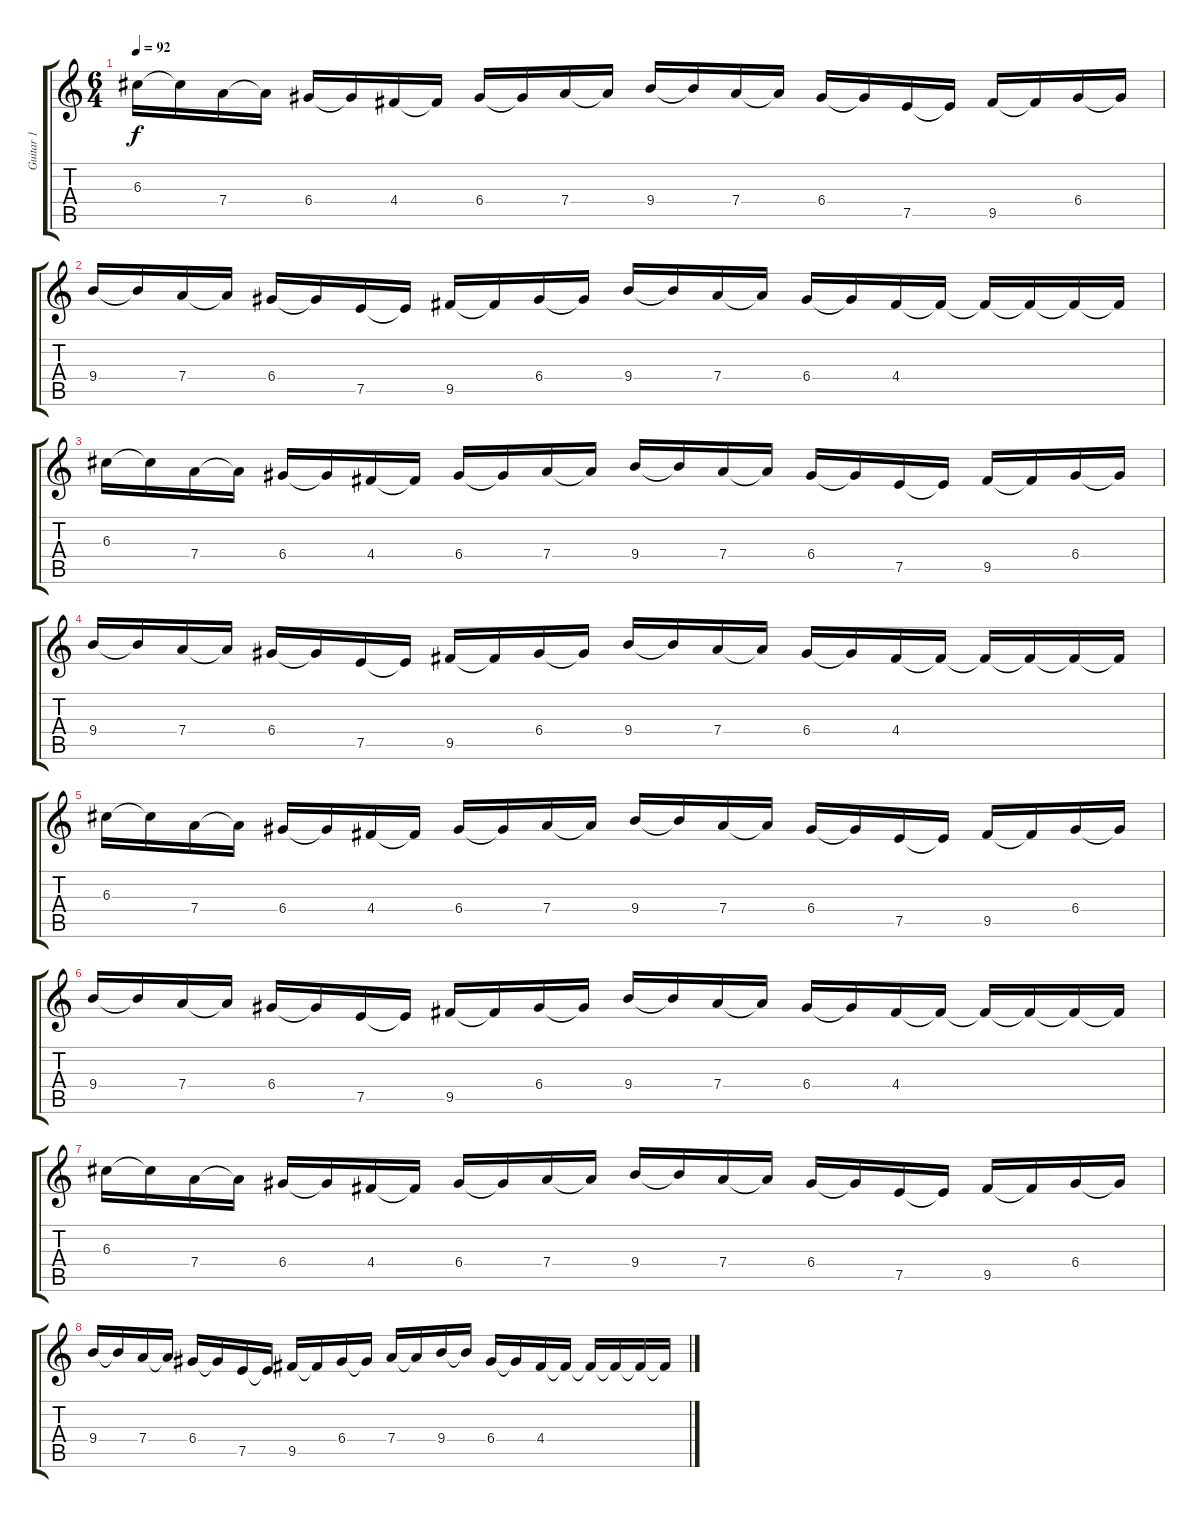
\track ("Guitar 1" "Guitar 1") {instrument distortionguitar}
\staff {score tabs}
\tuning (E4 B3 G3 D3 A2 E2) {hide}
\ts (6 4)
\tempo 92
\clef g2
\ks c
6.3.16{dy f instrument distortionguitar} 6.3{t}.16 7.4.16 7.4{t}.16 6.4.16 6.4{t}.16 4.4.16 4.4{t}.16 6.4.16 6.4{t}.16 7.4.16 7.4{t}.16 9.4.16 9.4{t}.16 7.4.16 7.4{t}.16 6.4.16 6.4{t}.16 7.5.16 7.5{t}.16 9.5.16 9.5{t}.16 6.4.16 6.4{t}.16 |
9.4.16 9.4{t}.16 7.4.16 7.4{t}.16 6.4.16 6.4{t}.16 7.5.16 7.5{t}.16 9.5.16 9.5{t}.16 6.4.16 6.4{t}.16 9.4.16 9.4{t}.16 7.4.16 7.4{t}.16 6.4.16 6.4{t}.16 4.4.16 4.4{t}.16 4.4{t}.16 4.4{t}.16 4.4{t}.16 4.4{t}.16 |
6.3.16 6.3{t}.16 7.4.16 7.4{t}.16 6.4.16 6.4{t}.16 4.4.16 4.4{t}.16 6.4.16 6.4{t}.16 7.4.16 7.4{t}.16 9.4.16 9.4{t}.16 7.4.16 7.4{t}.16 6.4.16 6.4{t}.16 7.5.16 7.5{t}.16 9.5.16 9.5{t}.16 6.4.16 6.4{t}.16 |
9.4.16 9.4{t}.16 7.4.16 7.4{t}.16 6.4.16 6.4{t}.16 7.5.16 7.5{t}.16 9.5.16 9.5{t}.16 6.4.16 6.4{t}.16 9.4.16 9.4{t}.16 7.4.16 7.4{t}.16 6.4.16 6.4{t}.16 4.4.16 4.4{t}.16 4.4{t}.16 4.4{t}.16 4.4{t}.16 4.4{t}.16 |
6.3.16 6.3{t}.16 7.4.16 7.4{t}.16 6.4.16 6.4{t}.16 4.4.16 4.4{t}.16 6.4.16 6.4{t}.16 7.4.16 7.4{t}.16 9.4.16 9.4{t}.16 7.4.16 7.4{t}.16 6.4.16 6.4{t}.16 7.5.16 7.5{t}.16 9.5.16 9.5{t}.16 6.4.16 6.4{t}.16 |
9.4.16 9.4{t}.16 7.4.16 7.4{t}.16 6.4.16 6.4{t}.16 7.5.16 7.5{t}.16 9.5.16 9.5{t}.16 6.4.16 6.4{t}.16 9.4.16 9.4{t}.16 7.4.16 7.4{t}.16 6.4.16 6.4{t}.16 4.4.16 4.4{t}.16 4.4{t}.16 4.4{t}.16 4.4{t}.16 4.4{t}.16 |
6.3.16 6.3{t}.16 7.4.16 7.4{t}.16 6.4.16 6.4{t}.16 4.4.16 4.4{t}.16 6.4.16 6.4{t}.16 7.4.16 7.4{t}.16 9.4.16 9.4{t}.16 7.4.16 7.4{t}.16 6.4.16 6.4{t}.16 7.5.16 7.5{t}.16 9.5.16 9.5{t}.16 6.4.16 6.4{t}.16 |
9.4.16 9.4{t}.16 7.4.16 7.4{t}.16 6.4.16 6.4{t}.16 7.5.16 7.5{t}.16 9.5.16 9.5{t}.16 6.4.16 6.4{t}.16 7.4.16 7.4{t}.16 9.4.16 9.4{t}.16 6.4.16 6.4{t}.16 4.4.16 4.4{t}.16 4.4{t}.16 4.4{t}.16 4.4{t}.16 4.4{t}.16
